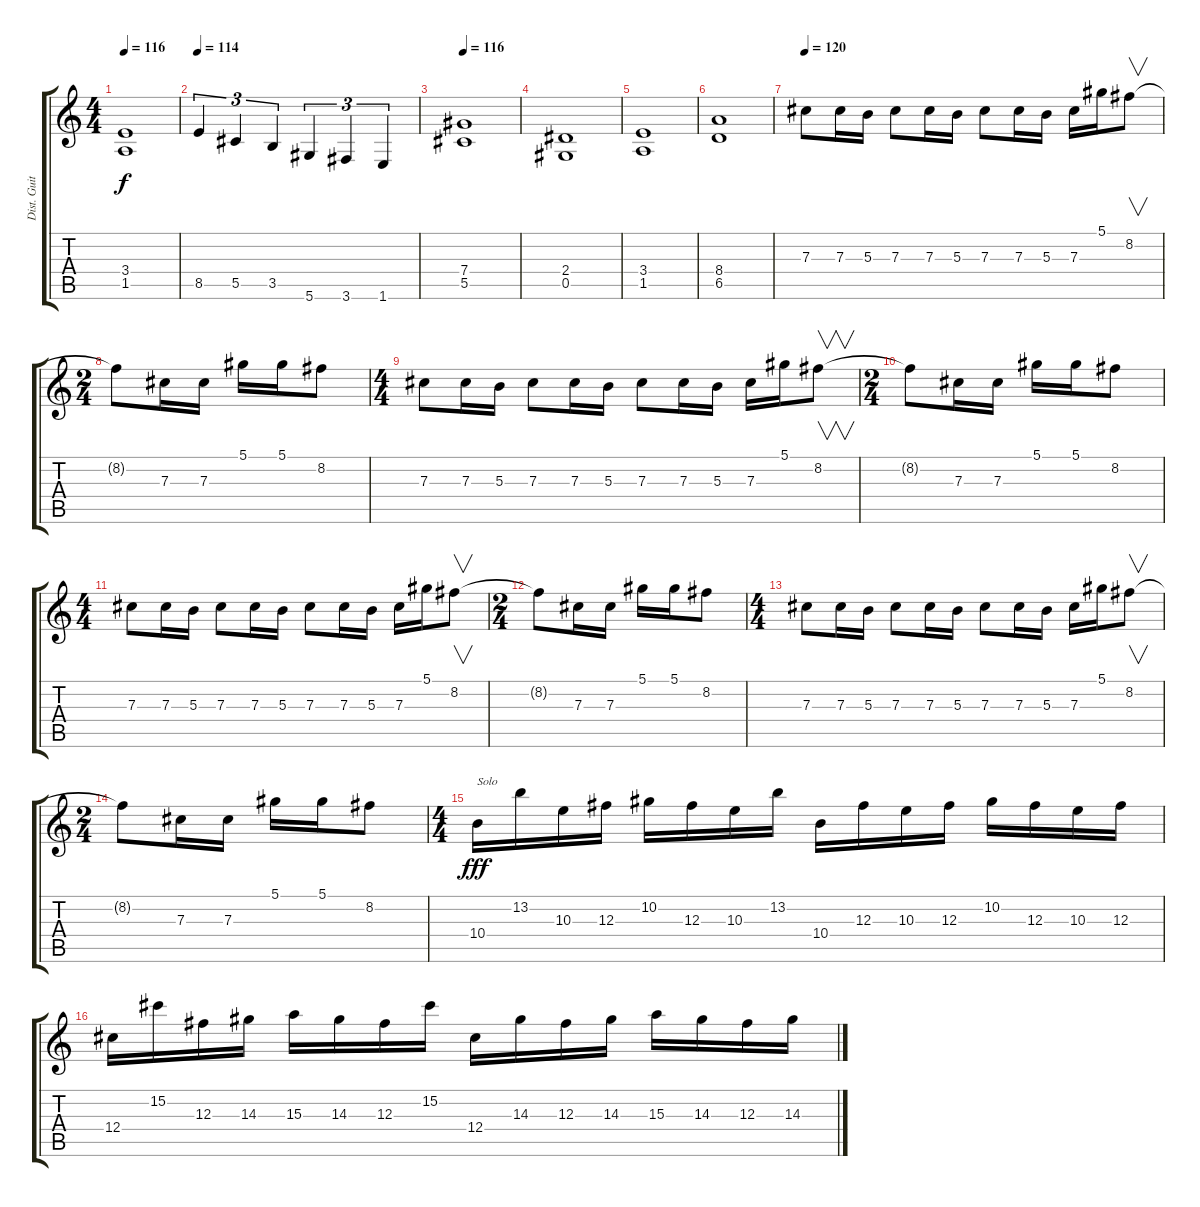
\track ("Dist. Guitar 1" "Dist. Guit") {instrument distortionguitar}
\staff {score tabs}
\tuning (Eb4 Bb3 Gb3 Db3 Ab2 Eb2) {hide}
\ts (4 4)
\tempo 116
\clef g2
\ks c
(3.4 1.5).1{dy f} |
\tempo 114
8.5.4{tu (3 2)} 5.5.4{tu (3 2)} 3.5.4{tu (3 2)} 5.6.4{tu (3 2)} 3.6.4{tu (3 2)} 1.6.4{tu (3 2)} |
\tempo 116
(7.4 5.5).1 |
(2.4 0.5).1 |
(3.4 1.5).1 |
(8.4 6.5).1 |
\tempo 120
7.3.8 7.3.16 5.3.16 7.3.8 7.3.16 5.3.16 7.3.8 7.3.16 5.3.16 7.3.16 5.1.16 8.2.8{v} |
\ts (2 4)
8.2{t}.8 7.3.16 7.3.16 5.1.16 5.1.16 8.2.8 |
\ts (4 4)
7.3.8 7.3.16 5.3.16 7.3.8 7.3.16 5.3.16 7.3.8 7.3.16 5.3.16 7.3.16 5.1.16 8.2.8{v} |
\ts (2 4)
8.2{t}.8 7.3.16 7.3.16 5.1.16 5.1.16 8.2.8 |
\ts (4 4)
7.3.8 7.3.16 5.3.16 7.3.8 7.3.16 5.3.16 7.3.8 7.3.16 5.3.16 7.3.16 5.1.16 8.2.8{v} |
\ts (2 4)
8.2{t}.8 7.3.16 7.3.16 5.1.16 5.1.16 8.2.8 |
\ts (4 4)
7.3.8 7.3.16 5.3.16 7.3.8 7.3.16 5.3.16 7.3.8 7.3.16 5.3.16 7.3.16 5.1.16 8.2.8{v} |
\ts (2 4)
8.2{t}.8 7.3.16 7.3.16 5.1.16 5.1.16 8.2.8 |
\ts (4 4)
10.4.16{txt "Solo" dy fff balance 8} 13.2.16 10.3.16 12.3.16 10.2.16 12.3.16 10.3.16 13.2.16 10.4.16 12.3.16 10.3.16 12.3.16 10.2.16 12.3.16 10.3.16 12.3.16 |
12.4.16 15.2.16 12.3.16 14.3.16 15.3.16 14.3.16 12.3.16 15.2.16 12.4.16 14.3.16 12.3.16 14.3.16 15.3.16 14.3.16 12.3.16 14.3.16
